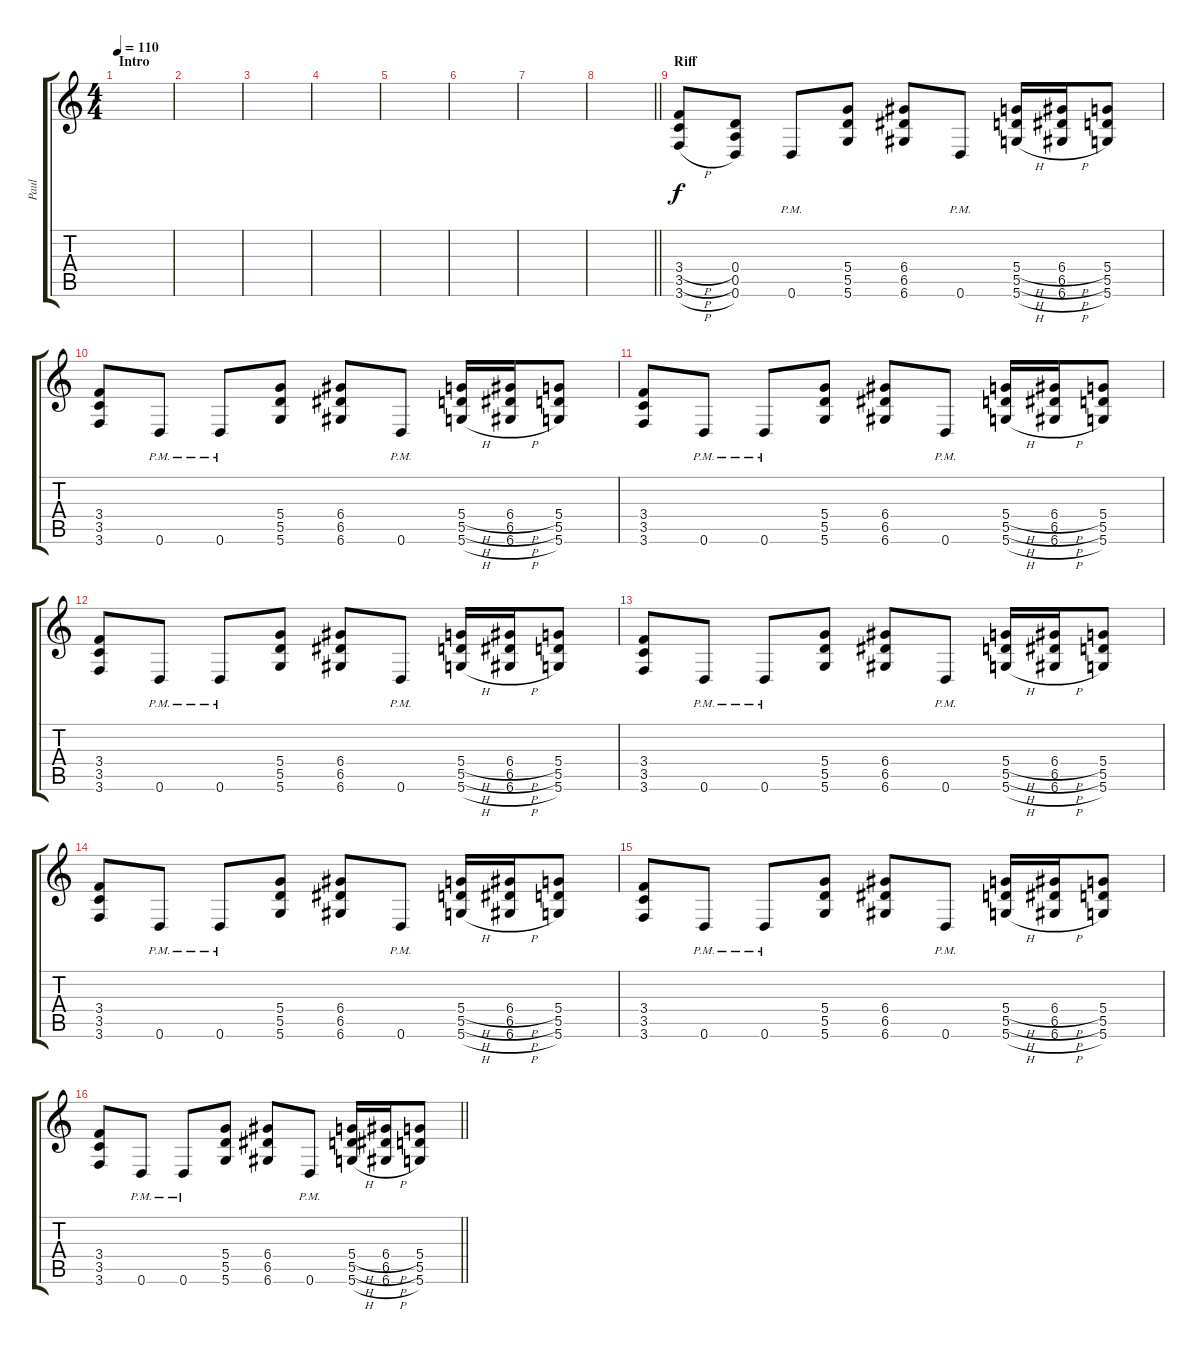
\track ("Paul" "Paul") {instrument distortionguitar}
\staff {score tabs}
\tuning (E4 B3 G3 D3 A2 D2) {hide}
\ts (4 4)
\section ("" "Intro")
\tempo 110
\clef g2
\ks c
|
|
|
|
|
|
|
\barLineRight lightlight
|
\section ("" "Riff")
(3.4{h} 3.5{h} 3.6{h}).8 (0.4 0.5 0.6).8 0.6{pm}.8 (5.4 5.5 5.6).8 (6.4 6.5 6.6).8 0.6{pm}.8 (5.4{h} 5.5{h} 5.6{h}).16 (6.4{h} 6.5{h} 6.6{h}).16 (5.4 5.5 5.6).8 |
(3.4 3.5 3.6).8 0.6{pm}.8 0.6{pm}.8 (5.4 5.5 5.6).8 (6.4 6.5 6.6).8 0.6{pm}.8 (5.4{h} 5.5{h} 5.6{h}).16 (6.4{h} 6.5{h} 6.6{h}).16 (5.4 5.5 5.6).8 |
(3.4 3.5 3.6).8 0.6{pm}.8 0.6{pm}.8 (5.4 5.5 5.6).8 (6.4 6.5 6.6).8 0.6{pm}.8 (5.4{h} 5.5{h} 5.6{h}).16 (6.4{h} 6.5{h} 6.6{h}).16 (5.4 5.5 5.6).8 |
(3.4 3.5 3.6).8 0.6{pm}.8 0.6{pm}.8 (5.4 5.5 5.6).8 (6.4 6.5 6.6).8 0.6{pm}.8 (5.4{h} 5.5{h} 5.6{h}).16 (6.4{h} 6.5{h} 6.6{h}).16 (5.4 5.5 5.6).8 |
(3.4 3.5 3.6).8 0.6{pm}.8 0.6{pm}.8 (5.4 5.5 5.6).8 (6.4 6.5 6.6).8 0.6{pm}.8 (5.4{h} 5.5{h} 5.6{h}).16 (6.4{h} 6.5{h} 6.6{h}).16 (5.4 5.5 5.6).8 |
(3.4 3.5 3.6).8 0.6{pm}.8 0.6{pm}.8 (5.4 5.5 5.6).8 (6.4 6.5 6.6).8 0.6{pm}.8 (5.4{h} 5.5{h} 5.6{h}).16 (6.4{h} 6.5{h} 6.6{h}).16 (5.4 5.5 5.6).8 |
(3.4 3.5 3.6).8 0.6{pm}.8 0.6{pm}.8 (5.4 5.5 5.6).8 (6.4 6.5 6.6).8 0.6{pm}.8 (5.4{h} 5.5{h} 5.6{h}).16 (6.4{h} 6.5{h} 6.6{h}).16 (5.4 5.5 5.6).8 |
\barLineRight lightlight
(3.4 3.5 3.6).8 0.6{pm}.8 0.6{pm}.8 (5.4 5.5 5.6).8 (6.4 6.5 6.6).8 0.6{pm}.8 (5.4{h} 5.5{h} 5.6{h}).16 (6.4{h} 6.5{h} 6.6{h}).16 (5.4 5.5 5.6).8
